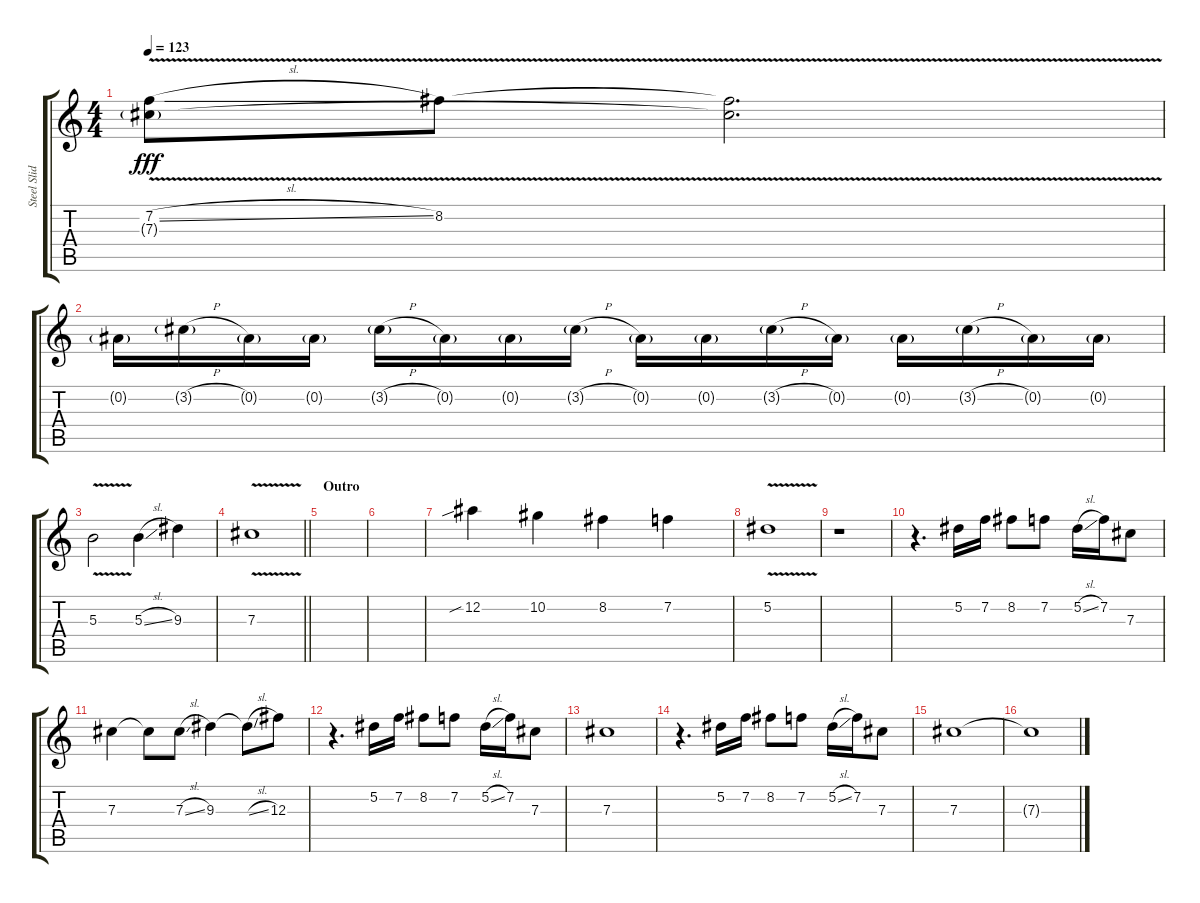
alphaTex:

\track ("Steel Slide Guitar" "Steel Slid") {instrument banjo}
\staff {score tabs}
\tuning (Eb4 Bb3 Gb3 Db3 Ab2 Eb2) {hide}
\displaytranspose 12
\ts (4 4)
\tempo 123
\clef g2
\ks c
(7.2{sl} 7.3{v g}).8{dy fff} 8.2{v}.8 (8.2{t} 7.3{t}).2{d} |
0.2{g}.16 3.2{h g}.16 0.2{g}.16 0.2{g}.16 3.2{h g}.16 0.2{g}.16 0.2{g}.16 3.2{h g}.16 0.2{g}.16 0.2{g}.16 3.2{h g}.16 0.2{g}.16 0.2{g}.16 3.2{h g}.16 0.2{g}.16 0.2{g}.16 |
5.3{v}.2 5.3{sl}.4 9.3.4 |
\barLineRight lightlight
7.3{v}.1 |
\section ("" "Outro")
|
|
12.2{sib}.4 10.2.4 8.2.4 7.2.4 |
5.2{v}.1 |
r.1 |
r.4{d} 5.2.16 7.2.16 8.2.8 7.2.8 5.2{sl}.16 7.2.16 7.3.8 |
7.3.4 7.3{t}.8 7.3{sl}.8 9.3.4 9.3{sl t}.8 12.3.8 |
r.4{d} 5.2.16 7.2.16 8.2.8 7.2.8 5.2{sl}.16 7.2.16 7.3.8 |
7.3.1 |
r.4{d} 5.2.16 7.2.16 8.2.8 7.2.8 5.2{sl}.16 7.2.16 7.3.8 |
7.3.1 |
7.3{t}.1
